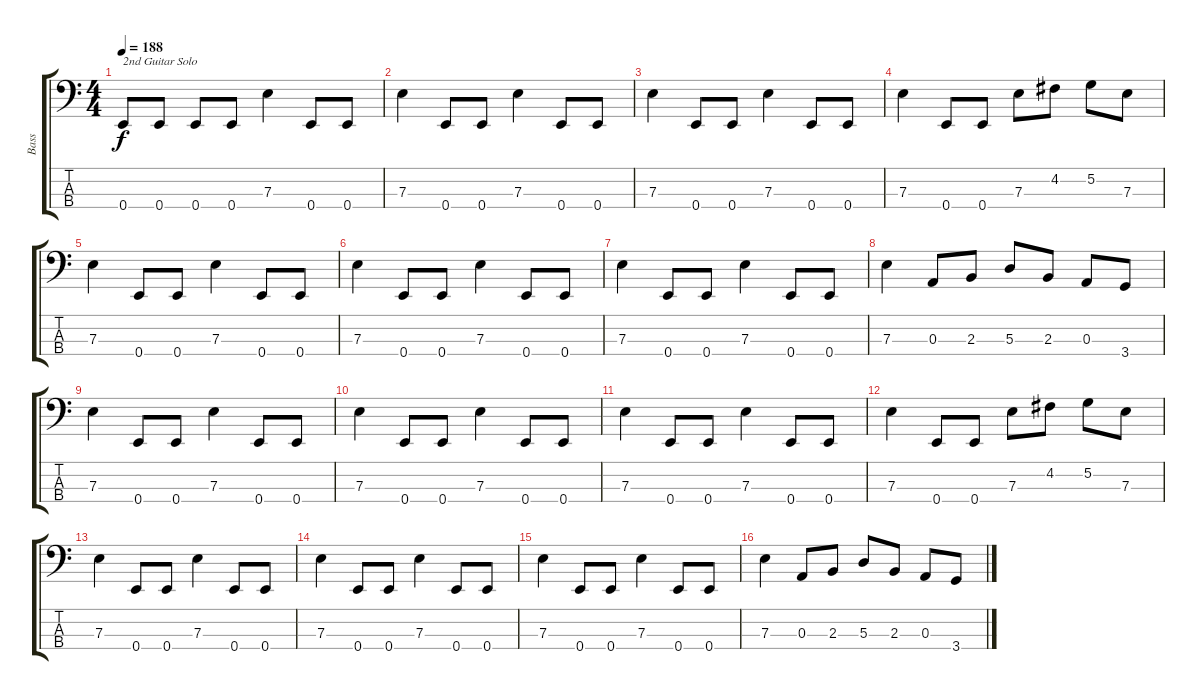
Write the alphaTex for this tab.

\track ("Bass" "Bass") {instrument electricbassfinger}
\staff {score tabs}
\tuning (G2 D2 A1 E1) {hide}
\ts (4 4)
\tempo 188
\clef f4
\ks c
0.4.8{txt "2nd Guitar Solo" dy f} 0.4.8 0.4.8 0.4.8 7.3.4 0.4.8 0.4.8 |
7.3.4 0.4.8 0.4.8 7.3.4 0.4.8 0.4.8 |
7.3.4 0.4.8 0.4.8 7.3.4 0.4.8 0.4.8 |
7.3.4 0.4.8 0.4.8 7.3.8 4.2.8 5.2.8 7.3.8 |
7.3.4 0.4.8 0.4.8 7.3.4 0.4.8 0.4.8 |
7.3.4 0.4.8 0.4.8 7.3.4 0.4.8 0.4.8 |
7.3.4 0.4.8 0.4.8 7.3.4 0.4.8 0.4.8 |
7.3.4 0.3.8 2.3.8 5.3.8 2.3.8 0.3.8 3.4.8 |
7.3.4 0.4.8 0.4.8 7.3.4 0.4.8 0.4.8 |
7.3.4 0.4.8 0.4.8 7.3.4 0.4.8 0.4.8 |
7.3.4 0.4.8 0.4.8 7.3.4 0.4.8 0.4.8 |
7.3.4 0.4.8 0.4.8 7.3.8 4.2.8 5.2.8 7.3.8 |
7.3.4 0.4.8 0.4.8 7.3.4 0.4.8 0.4.8 |
7.3.4 0.4.8 0.4.8 7.3.4 0.4.8 0.4.8 |
7.3.4 0.4.8 0.4.8 7.3.4 0.4.8 0.4.8 |
7.3.4 0.3.8 2.3.8 5.3.8 2.3.8 0.3.8 3.4.8
